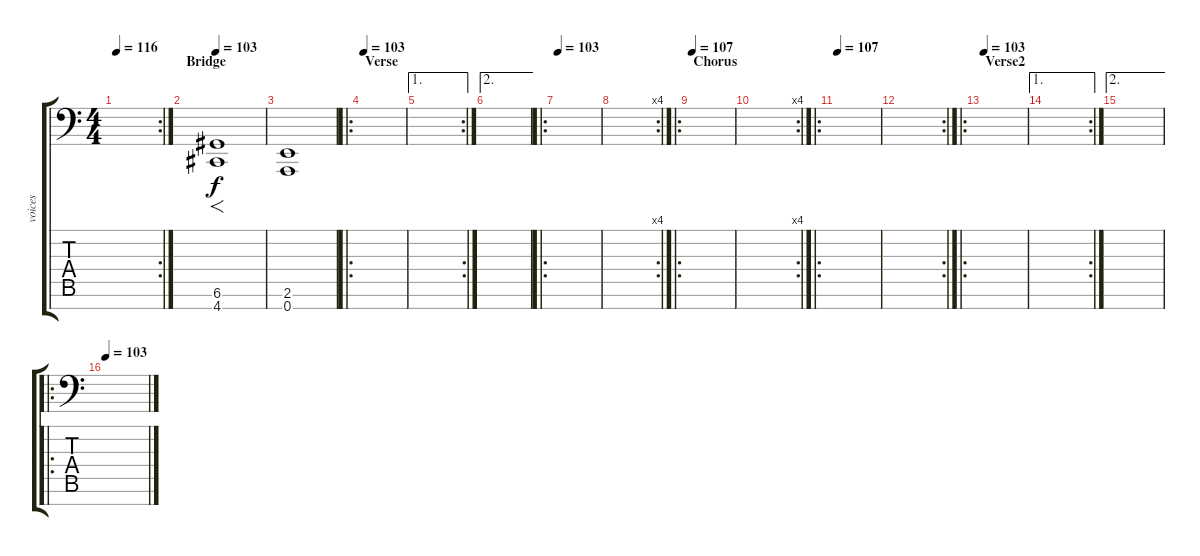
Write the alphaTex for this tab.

\track ("voices" "voices") {instrument synthvoice}
\staff {score tabs}
\tuning (D4 A3 F3 C3 G2 D2 A1) {hide}
\rc 2
\ts (4 4)
\tempo 116
\clef f4
\ks c
|
\section ("" "Bridge")
\tempo 103
(6.6 4.7).1{f} |
(2.6 0.7).1 |
\ro
\section ("" "Verse")
\tempo 103
|
\ae 1
\rc 2
|
\ae 2
|
\ro
\tempo 103
|
\rc 4
|
\ro
\section ("" "Chorus")
\tempo 107
|
\rc 4
|
\ro
\tempo 107
|
\rc 2
|
\ro
\section ("" "Verse2")
\tempo 103
|
\ae 1
\rc 2
|
\ae 2
|
\ro
\tempo 103
